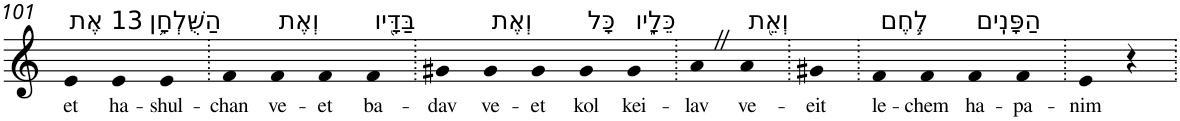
**kern	**text
*part1	*part1
*staff1	*staff1
*I"Piano	*
*I'Pno	*
!!LO:PB:g=z
*clefG2	*
*k[]	*
=101	=101
!LO:TX:a:t=13 אֶת	!
!	!LO:LY:b
4e	et
!LO:TX:a:t=הַשֻּׁלְחָ֥ן	!
!	!LO:LY:b
4e	ha-
!	!LO:LY:b
4e	-shul-
=102.	=102.
!	!LO:LY:b
4f	-chan
!LO:TX:a:t=וְאֶת	!
!	!LO:LY:b
4f	ve-
!	!LO:LY:b
4f	-et
!LO:TX:a:t=בַּדָּ֖יו	!
!	!LO:LY:b
4f	ba-
=103.	=103.
!	!LO:LY:b
4g#X	-dav
!LO:TX:a:t=וְאֶת	!
!	!LO:LY:b
4g#	ve-
!	!LO:LY:b
4g#	-et
!LO:TX:a:t=כָּל	!
!	!LO:LY:b
4g#	kol
!LO:TX:a:t=כֵּלָ֑יו	!
!	!LO:LY:b
4g#	kei-
=104.	=104.
!	!LO:LY:b
4aZ	-lav
!LO:TX:a:t=וְאֵ֖ת	!
!	!LO:LY:b
4a	ve-
=105.	=105.
!	!LO:LY:b
4g#X	-eit
=106.	=106.
!LO:TX:a:t=לֶ֥חֶם	!
!	!LO:LY:b
4f	le-
!	!LO:LY:b
4f	-chem
!LO:TX:a:t=הַפָּנִֽים	!
!	!LO:LY:b
4f	ha-
!	!LO:LY:b
4f	-pa-
=107.	=107.
!	!LO:LY:b
4e	-nim
4r	.
=.	=.
*-	*-
